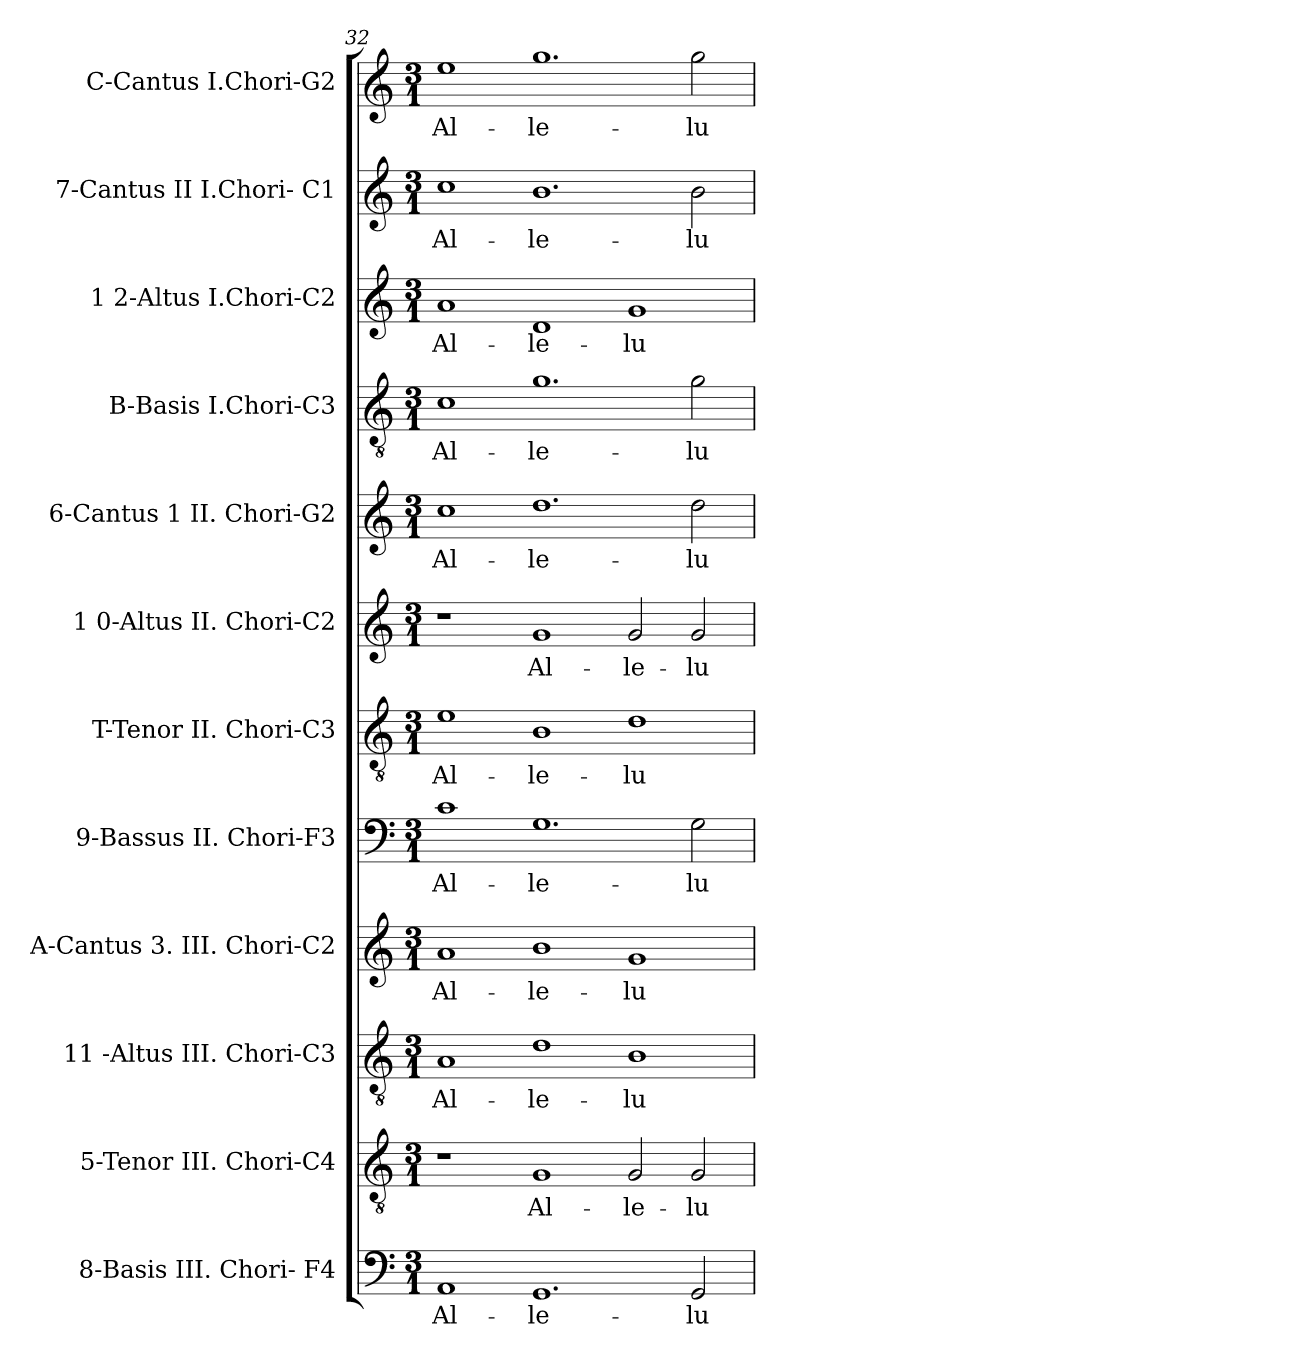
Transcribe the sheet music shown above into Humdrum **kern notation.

**kern	**text	**kern	**text	**kern	**text	**kern	**text	**kern	**text	**kern	**text	**kern	**text	**kern	**text	**kern	**text	**kern	**text	**kern	**text	**kern	**text
*part12	*part12	*part11	*part11	*part10	*part10	*part9	*part9	*part8	*part8	*part7	*part7	*part6	*part6	*part5	*part5	*part4	*part4	*part3	*part3	*part2	*part2	*part1	*part1
*staff12	*staff12	*staff11	*staff11	*staff10	*staff10	*staff9	*staff9	*staff8	*staff8	*staff7	*staff7	*staff6	*staff6	*staff5	*staff5	*staff4	*staff4	*staff3	*staff3	*staff2	*staff2	*staff1	*staff1
*I"8-Basis  III. Chori- F4	*	*I"5-Tenor  III. Chori-C4	*	*I"11 -Altus  III. Chori-C3	*	*I"A-Cantus 3.  III. Chori-C2	*	*I"9-Bassus  II. Chori-F3	*	*I"T-Tenor  II. Chori-C3	*	*I"1 0-Altus  II. Chori-C2	*	*I"6-Cantus 1  II. Chori-G2	*	*I"B-Basis  I.Chori-C3	*	*I"1 2-Altus  I.Chori-C2	*	*I"7-Cantus II  I.Chori- C1	*	*I"C-Cantus  I.Chori-G2	*
*	*	*	*	*	*	*I'A	*	*	*	*I'T	*	*	*	*	*	*I'B	*	*	*	*	*	*I'C	*
*clefF4	*	*clefGv2	*	*clefGv2	*	*clefG2	*	*clefF4	*	*clefGv2	*	*clefG2	*	*clefG2	*	*clefGv2	*	*clefG2	*	*clefG2	*	*clefG2	*
*k[]	*	*k[]	*	*k[]	*	*k[]	*	*k[]	*	*k[]	*	*k[]	*	*k[]	*	*k[]	*	*k[]	*	*k[]	*	*k[]	*
*C:	*	*C:	*	*C:	*	*C:	*	*C:	*	*C:	*	*C:	*	*C:	*	*C:	*	*C:	*	*C:	*	*C:	*
*M3/1	*	*M3/1	*	*M3/1	*	*M3/1	*	*M3/1	*	*M3/1	*	*M3/1	*	*M3/1	*	*M3/1	*	*M3/1	*	*M3/1	*	*M3/1	*
=32	=32	=32	=32	=32	=32	=32	=32	=32	=32	=32	=32	=32	=32	=32	=32	=32	=32	=32	=32	=32	=32	=32	=32
!	!LO:LY:b:cj	!	!	!	!LO:LY:b:cj	!	!LO:LY:b:cj	!	!LO:LY:b:cj	!	!LO:LY:b:cj	!	!	!	!LO:LY:b:cj	!	!LO:LY:b:cj	!	!LO:LY:b:cj	!	!LO:LY:b:cj	!	!LO:LY:b:cj
1AA	Al-	1r	.	1A	Al-	1a	Al-	1c	Al-	1e	Al-	1r	.	1cc	Al-	1c	Al-	1a	Al-	1cc	Al-	1ee	Al-
!	!LO:LY:b:cj	!	!LO:LY:b:cj	!	!LO:LY:b:cj	!	!LO:LY:b:cj	!	!LO:LY:b:cj	!	!LO:LY:b:cj	!	!LO:LY:b:cj	!	!LO:LY:b:cj	!	!LO:LY:b:cj	!	!LO:LY:b:cj	!	!LO:LY:b:cj	!	!LO:LY:b:cj
1.GG	-le-	1G	Al-	1d	-le-	1b	-le-	1.G	-le-	1B	-le-	1g	Al-	1.dd	-le-	1.g	-le-	1d	-le-	1.b	-le-	1.gg	-le-
!	!	!	!LO:LY:b:cj	!	!LO:LY:b:cj	!	!LO:LY:b:cj	!	!	!	!LO:LY:b:cj	!	!LO:LY:b:cj	!	!	!	!	!	!LO:LY:b:cj	!	!	!	!
.	.	2G/	-le-	1B	-lu-	1g	-lu-	.	.	1d	-lu-	2g/	-le-	.	.	.	.	1g	-lu-	.	.	.	.
!	!LO:LY:b:cj	!	!LO:LY:b:cj	!	!	!	!	!	!LO:LY:b:cj	!	!	!	!LO:LY:b:cj	!	!LO:LY:b:cj	!	!LO:LY:b:cj	!	!	!	!LO:LY:b:cj	!	!LO:LY:b:cj
2GG/	-lu-	2G/	-lu-	.	.	.	.	2G\	-lu-	.	.	2g/	-lu-	2dd\	-lu-	2g\	-lu-	.	.	2b\	-lu-	2gg\	-lu-
=	=	=	=	=	=	=	=	=	=	=	=	=	=	=	=	=	=	=	=	=	=	=	=
*-	*-	*-	*-	*-	*-	*-	*-	*-	*-	*-	*-	*-	*-	*-	*-	*-	*-	*-	*-	*-	*-	*-	*-
